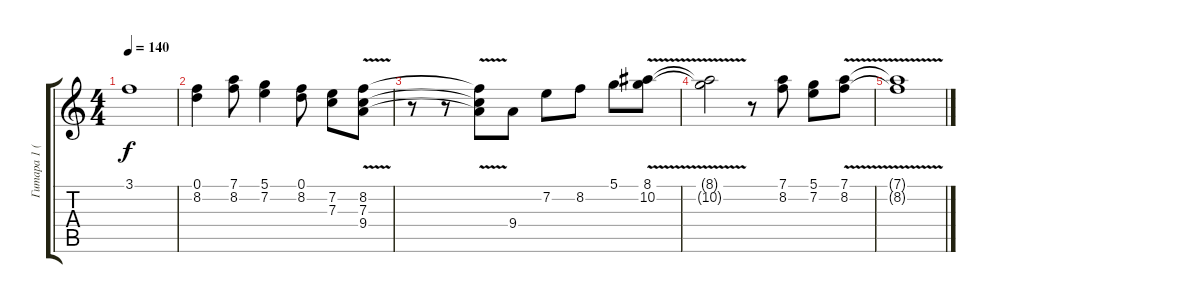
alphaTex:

\track ("Гитара 1 (2)" "Гитара 1 (") {instrument distortionguitar}
\staff {score tabs}
\tuning (D4 A3 F3 C3 G2 D2) {hide}
\ts (4 4)
\tempo 140
\clef g2
\ks c
3.1{t}.1{dy f} |
(0.1 8.2).4 (7.1 8.2).8 (5.1 7.2).4 (0.1 8.2).8 (7.2 7.3).8 (8.2{v} 7.3{v} 9.4{v}).8 |
r.8 r.8 (8.2{t} 7.3{t} 9.4{t}).8 9.4.8 7.2.8 8.2.8 5.1.8 (8.1{v} 10.2{v}).8 |
(8.1{t} 10.2{t}).2 r.8 (7.1 8.2).8 (5.1 7.2).8 (7.1{v} 8.2{v}).8 |
(7.1{t} 8.2{t}).1
